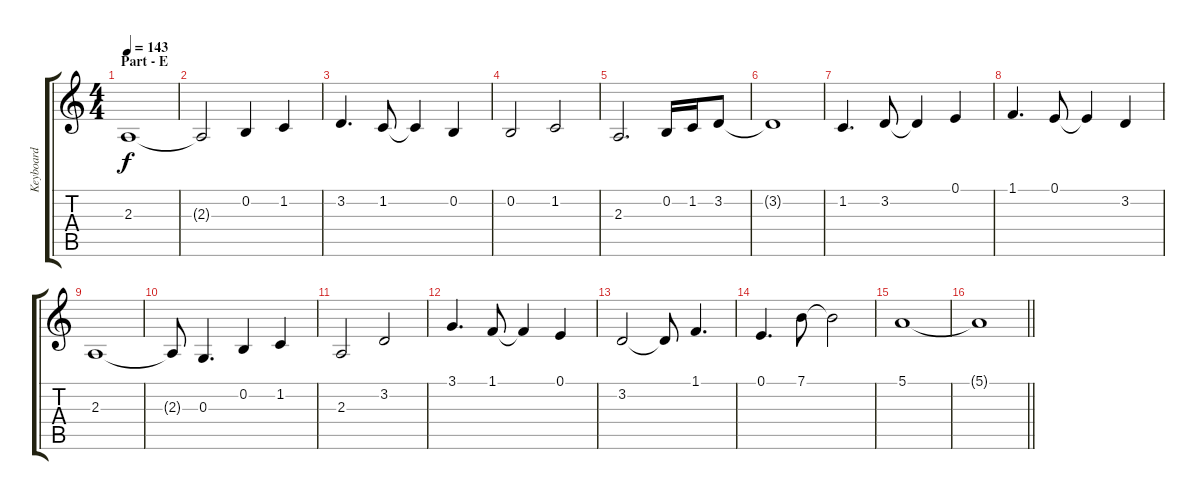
\track ("Keyboard" "Keyboard") {instrument stringensemble2}
\staff {score tabs}
\tuning (E4 B3 G3 D3 A2 E2) {hide}
\ts (4 4)
\section ("" "Part - E")
\tempo 143
\clef g2
\ks c
2.3.1{dy f} |
2.3{t}.2 0.2.4 1.2.4 |
3.2.4{d} 1.2.8 1.2{t}.4 0.2.4 |
0.2.2 1.2.2 |
2.3.2{d} 0.2.16 1.2.16 3.2.8 |
3.2{t}.1 |
1.2.4{d} 3.2.8 3.2{t}.4 0.1.4 |
1.1.4{d} 0.1.8 0.1{t}.4 3.2.4 |
2.3.1 |
2.3{t}.8 0.3.4{d} 0.2.4 1.2.4 |
2.3.2 3.2.2 |
3.1.4{d} 1.1.8 1.1{t}.4 0.1.4 |
3.2.2 3.2{t}.8 1.1.4{d} |
0.1.4{d} 7.1.8 7.1{t}.2 |
5.1.1 |
\barLineRight lightlight
5.1{t}.1
